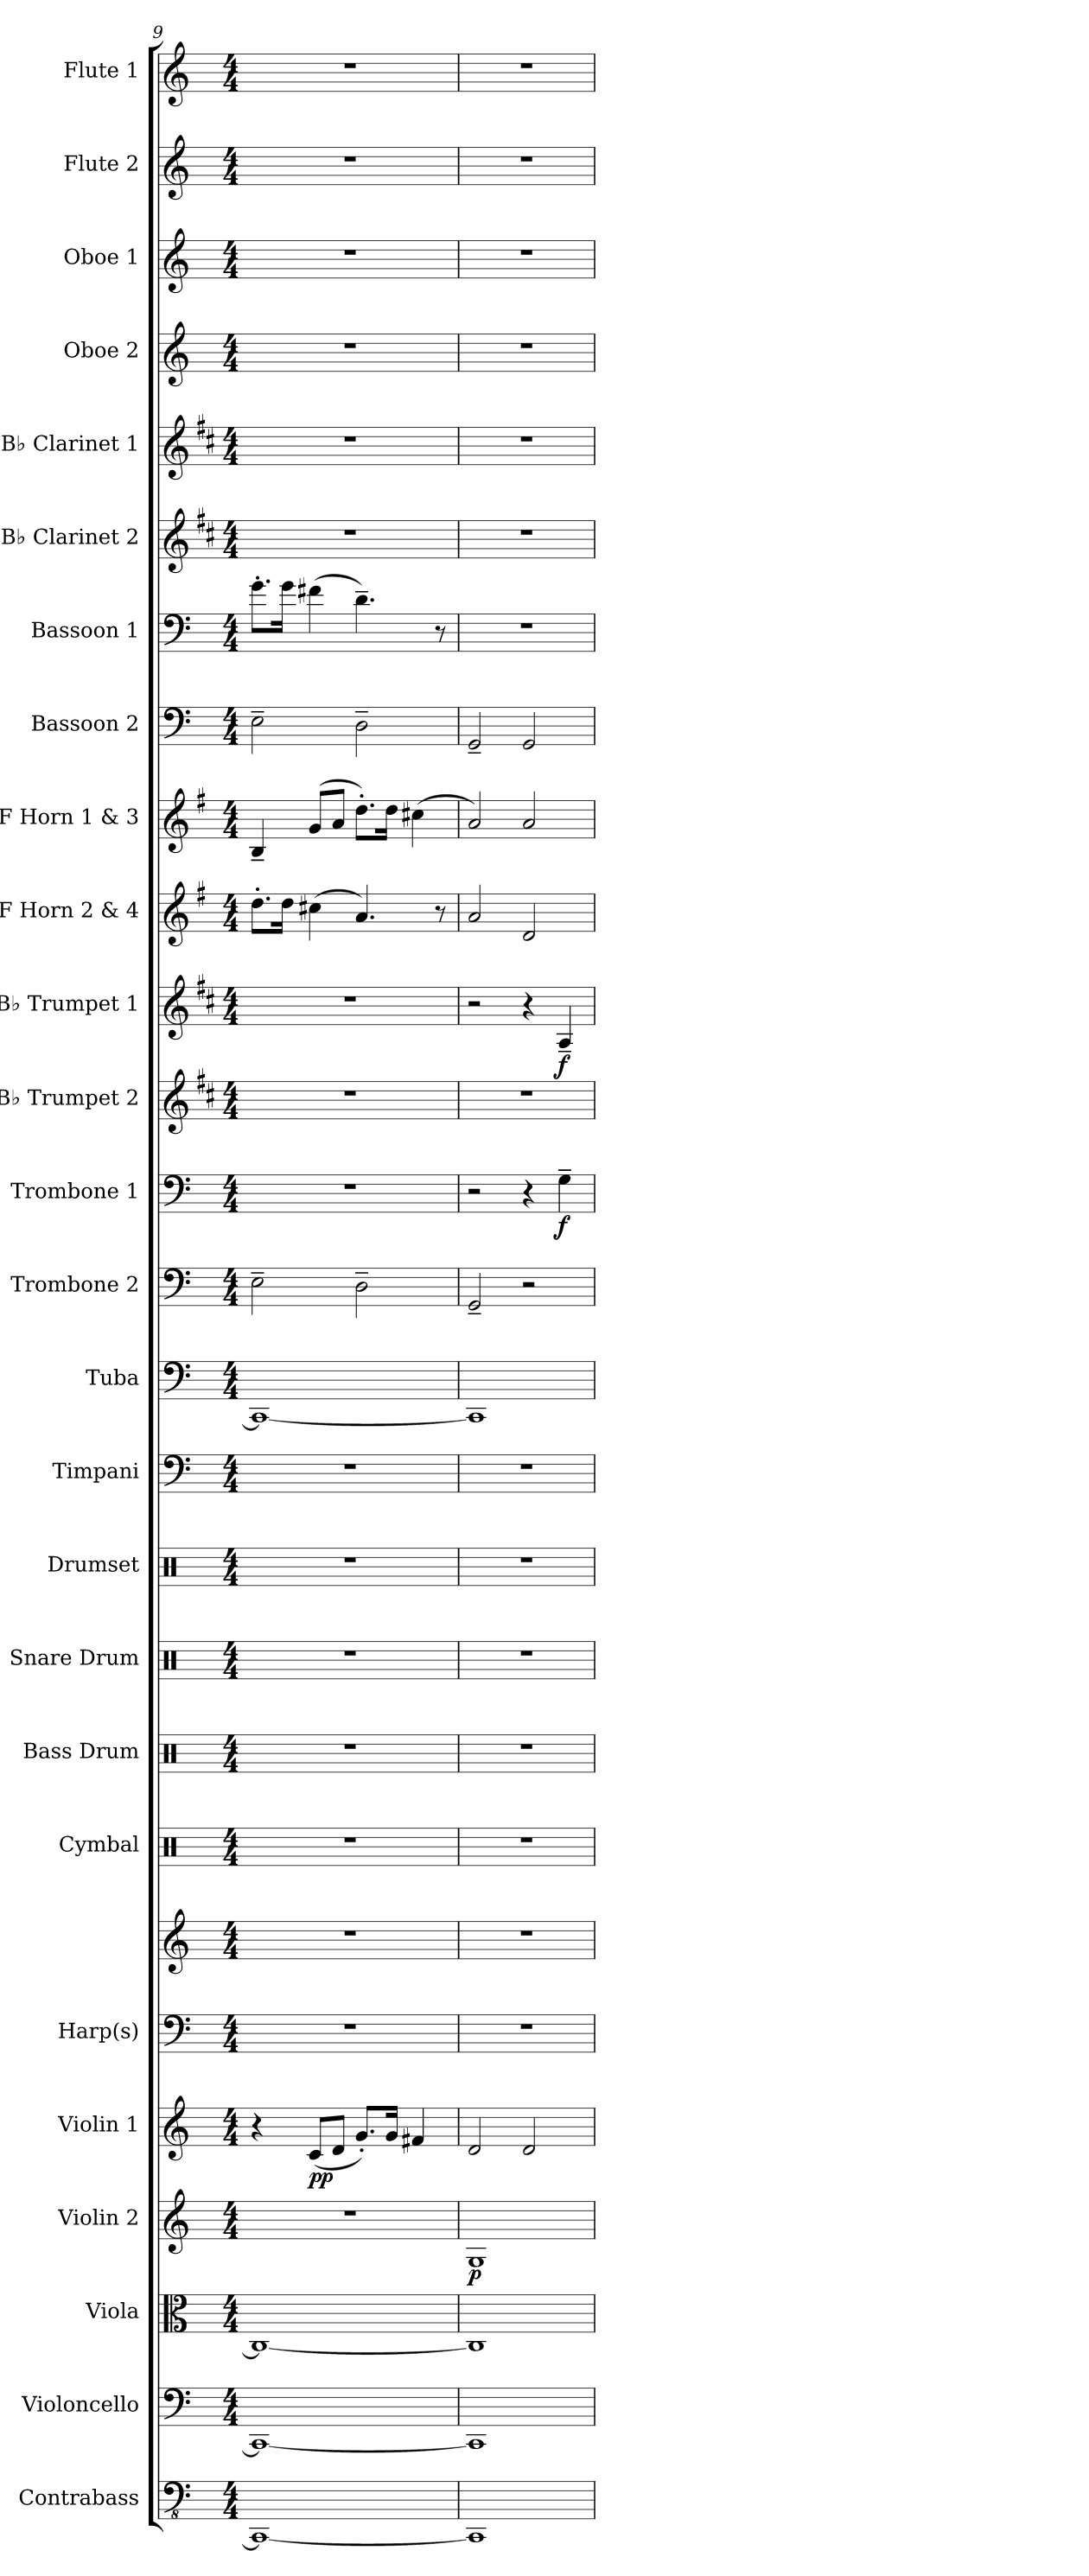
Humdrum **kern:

**kern	**kern	**kern	**kern	**dynam	**kern	**dynam	**kern	**kern	**kern	**kern	**kern	**kern	**kern	**kern	**kern	**kern	**dynam	**kern	**kern	**dynam	**kern	**kern	**kern	**kern	**kern	**kern	**kern	**kern	**kern	**kern
*part26	*part25	*part24	*part23	*part23	*part22	*part22	*part21	*part21	*part20	*part19	*part18	*part17	*part16	*part15	*part14	*part13	*part13	*part12	*part11	*part11	*part10	*part9	*part8	*part7	*part6	*part5	*part4	*part3	*part2	*part1
*staff27	*staff26	*staff25	*staff24	*staff24	*staff23	*staff23	*staff22	*staff21	*staff20	*staff19	*staff18	*staff17	*staff16	*staff15	*staff14	*staff13	*staff13	*staff12	*staff11	*staff11	*staff10	*staff9	*staff8	*staff7	*staff6	*staff5	*staff4	*staff3	*staff2	*staff1
*I"Contrabass	*I"Violoncello	*I"Viola	*I"Violin 2	*	*I"Violin 1	*	*I"Harp(s)	*	*I"Cymbal	*I"Bass Drum	*I"Snare Drum	*I"Drumset	*I"Timpani	*I"Tuba	*I"Trombone 2	*I"Trombone 1	*	*I"B♭ Trumpet 2	*I"B♭ Trumpet 1	*	*I"F Horn 2 &amp; 4	*I"F Horn 1 &amp; 3	*I"Bassoon 2	*I"Bassoon 1	*I"B♭ Clarinet 2	*I"B♭ Clarinet 1	*I"Oboe 2	*I"Oboe 1	*I"Flute 2	*I"Flute 1
*I'Cb.	*I'Vc.	*I'Vla.	*I'Vln. 2	*	*I'Vln. 1	*	*I'Hrp.	*	*I'Cym.	*I'B. Dr.	*I'Sn. Dr.	*I'Drs.	*I'Timp.	*I'Tba.	*I'Tbn. 2	*I'Tbn. 1	*	*I'B♭ Tpt. 2	*I'B♭ Tpt. 1	*	*I'F Hn. 2 4	*I'F Hn. 1 3	*I'Bsn. 2	*I'Bsn. 1	*I'B♭ Cl. 2	*I'B♭ Cl. 1	*I'Ob. 2	*I'Ob. 1	*I'Fl. 2	*I'Fl. 1
*clefFv4	*clefF4	*clefC3	*clefG2	*	*clefG2	*	*clefF4	*clefG2	*clefX	*clefX	*clefX	*clefX	*clefF4	*clefF4	*clefF4	*clefF4	*	*clefG2	*clefG2	*	*clefG2	*clefG2	*clefF4	*clefF4	*clefG2	*clefG2	*clefG2	*clefG2	*clefG2	*clefG2
*	*	*	*	*	*	*	*	*	*	*	*	*	*	*	*	*	*	*ITrd1c2	*ITrd1c2	*	*ITrd4c7	*ITrd4c7	*	*	*ITrd1c2	*ITrd1c2	*	*	*	*
*k[]	*k[]	*k[]	*k[]	*	*k[]	*	*k[]	*k[]	*k[]	*k[]	*k[]	*k[]	*k[]	*k[]	*k[]	*k[]	*	*k[]	*k[]	*	*k[]	*k[]	*k[]	*k[]	*k[]	*k[]	*k[]	*k[]	*k[]	*k[]
*M4/4	*M4/4	*M4/4	*M4/4	*	*M4/4	*	*M4/4	*M4/4	*M4/4	*M4/4	*M4/4	*M4/4	*M4/4	*M4/4	*M4/4	*M4/4	*	*M4/4	*M4/4	*	*M4/4	*M4/4	*M4/4	*M4/4	*M4/4	*M4/4	*M4/4	*M4/4	*M4/4	*M4/4
=9	=9	=9	=9	=9	=9	=9	=9	=9	=9	=9	=9	=9	=9	=9	=9	=9	=9	=9	=9	=9	=9	=9	=9	=9	=9	=9	=9	=9	=9	=9
1CCC_	1CC_	1C_	1r	.	4r	.	1r	1r	1r	1r	1r	1r	1r	1CC_	2E~\	1r	.	1r	1r	.	8.g'\L	4E~/	2E~\	8.g'\L	1r	1r	1r	1r	1r	1r
.	.	.	.	.	.	.	.	.	.	.	.	.	.	.	.	.	.	.	.	.	16g\Jk	.	.	16g\Jk	.	.	.	.	.	.
!	!	!	!	!	!	!LO:DY:b	!	!	!	!	!	!	!	!	!	!	!	!	!	!	!	!	!	!	!	!	!	!	!	!
.	.	.	.	.	(8c/L	pp	.	.	.	.	.	.	.	.	.	.	.	.	.	.	(4f#X\	(8c/L	.	(4f#X\	.	.	.	.	.	.
.	.	.	.	.	8d/J	.	.	.	.	.	.	.	.	.	.	.	.	.	.	.	.	8d/J	.	.	.	.	.	.	.	.
.	.	.	.	.	8.g'/L)	.	.	.	.	.	.	.	.	.	2D~\	.	.	.	.	.	4.d/)	8.g'\L)	2D~\	4.d~\)	.	.	.	.	.	.
.	.	.	.	.	16g/Jk	.	.	.	.	.	.	.	.	.	.	.	.	.	.	.	.	16g\Jk	.	.	.	.	.	.	.	.
.	.	.	.	.	4f#X/	.	.	.	.	.	.	.	.	.	.	.	.	.	.	.	.	(4f#X\	.	.	.	.	.	.	.	.
.	.	.	.	.	.	.	.	.	.	.	.	.	.	.	.	.	.	.	.	.	8r	.	.	8r	.	.	.	.	.	.
=10	=10	=10	=10	=10	=10	=10	=10	=10	=10	=10	=10	=10	=10	=10	=10	=10	=10	=10	=10	=10	=10	=10	=10	=10	=10	=10	=10	=10	=10	=10
!	!	!	!	!LO:DY:b	!	!	!	!	!	!	!	!	!	!	!	!	!	!	!	!	!	!	!	!	!	!	!	!	!	!
1CCC]	1CC]	1C]	1G	p	2d/	.	1r	1r	1r	1r	1r	1r	1r	1CC]	2GG~/	2r	.	1r	2r	.	2d/	2d/)	2GG~/	1r	1r	1r	1r	1r	1r	1r
.	.	.	.	.	2d/	.	.	.	.	.	.	.	.	.	2r	4r	.	.	4r	.	2G/	2d/	2GG/	.	.	.	.	.	.	.
!	!	!	!	!	!	!	!	!	!	!	!	!	!	!	!	!	!LO:DY:b	!	!	!LO:DY:b	!	!	!	!	!	!	!	!	!	!
.	.	.	.	.	.	.	.	.	.	.	.	.	.	.	.	4G~\	f	.	4G~/	f	.	.	.	.	.	.	.	.	.	.
=	=	=	=	=	=	=	=	=	=	=	=	=	=	=	=	=	=	=	=	=	=	=	=	=	=	=	=	=	=	=
*-	*-	*-	*-	*-	*-	*-	*-	*-	*-	*-	*-	*-	*-	*-	*-	*-	*-	*-	*-	*-	*-	*-	*-	*-	*-	*-	*-	*-	*-	*-
